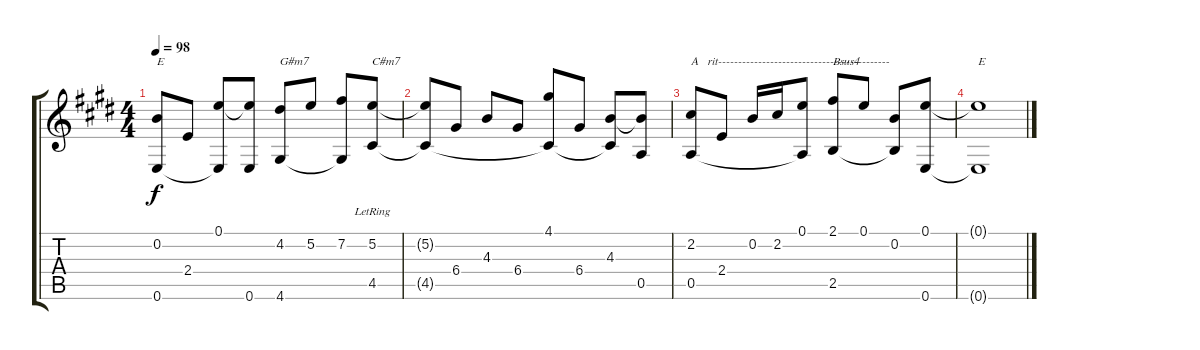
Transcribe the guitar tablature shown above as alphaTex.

\track "" {instrument acousticguitarsteel}
\staff {score tabs}
\tuning (E4 B3 G3 D3 A2 E2) {hide}
\ts (4 4)
\tempo 98
\clef g2
\ks e
(0.2 0.6).8{txt "E" dy f} 2.4.8 (0.1 0.6{t}).8 (0.1{t} 0.6).8 (4.2 4.6).8{txt "G#m7"} 5.2.8 (7.2 4.6{t}).8 (5.2 4.5{lr}).8{txt "C#m7"} |
(5.2{t} 4.5{t}).8 6.4.8 4.3.8 6.4.8 (4.1 4.5{t}).8 6.4.8 (4.3 4.5{t}).8 (4.3{t} 0.5).8 |
(2.2 0.5).8{txt "A   rit-------------------------------------------"} 2.4.8 0.2.16 2.2.16 (0.1 0.5{t}).8 (2.1 2.5).8{txt "Bsus4"} 0.1.8 (0.2 2.5{t}).8 (0.1 0.6).8 |
(0.1{t} 0.6{t}).1{txt "E"}
